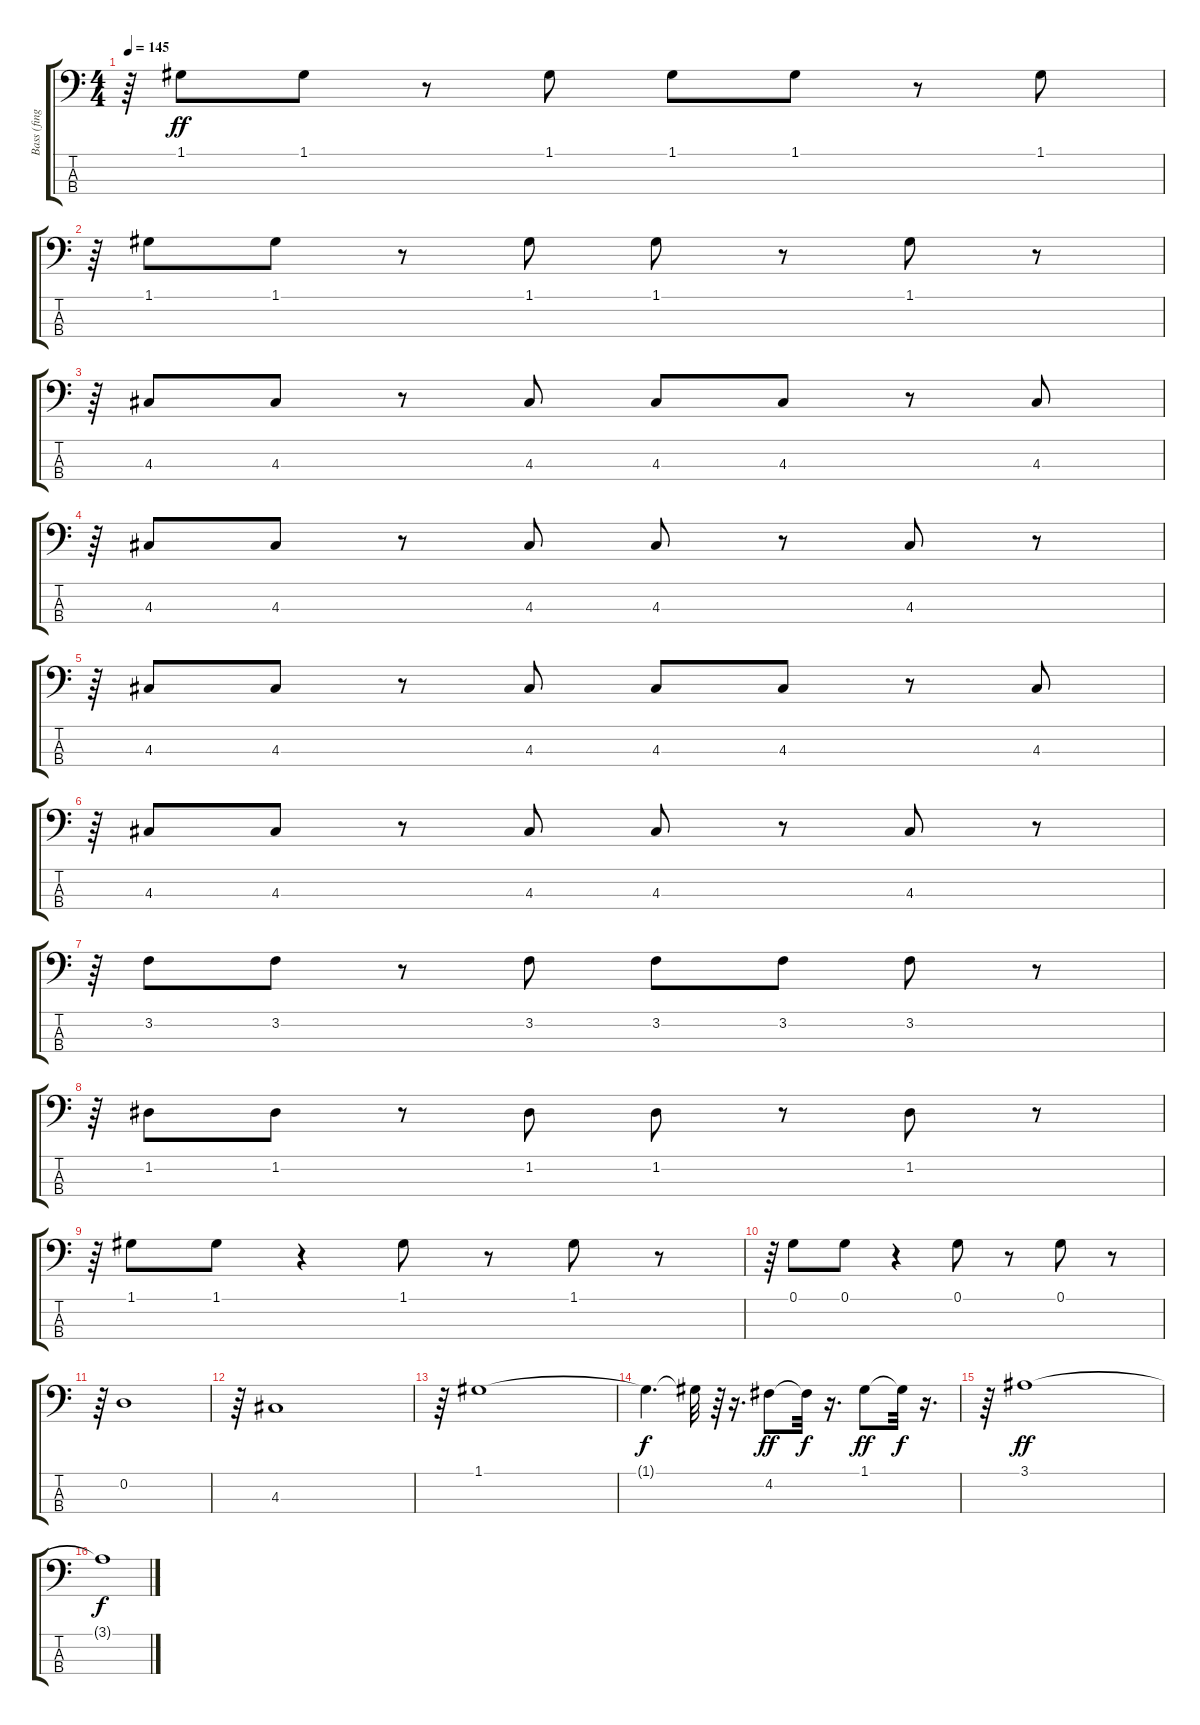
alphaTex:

\track ("Bass (finger)" "Bass (fing") {instrument electricbassfinger}
\staff {score tabs}
\tuning (G2 D2 A1 E1) {hide}
\ts (4 4)
\tempo 145
\clef f4
\ks c
r.64{dy ff} 1.1.8 1.1.8 r.8 1.1.8 1.1.8 1.1.8 r.8 1.1.8 |
r.64 1.1.8 1.1.8 r.8 1.1.8 1.1.8 r.8 1.1.8 r.8 |
r.64 4.3.8 4.3.8 r.8 4.3.8 4.3.8 4.3.8 r.8 4.3.8 |
r.64 4.3.8 4.3.8 r.8 4.3.8 4.3.8 r.8 4.3.8 r.8 |
r.64 4.3.8 4.3.8 r.8 4.3.8 4.3.8 4.3.8 r.8 4.3.8 |
r.64 4.3.8 4.3.8 r.8 4.3.8 4.3.8 r.8 4.3.8 r.8 |
r.64 3.2.8 3.2.8 r.8 3.2.8 3.2.8 3.2.8 3.2.8 r.8 |
r.64 1.2.8 1.2.8 r.8 1.2.8 1.2.8 r.8 1.2.8 r.8 |
r.64 1.1.8 1.1.8 r.4 1.1.8 r.8 1.1.8 r.8 |
r.64 0.1.8 0.1.8 r.4 0.1.8 r.8 0.1.8 r.8 |
r.64 0.2.1 |
r.64 4.3.1 |
r.64 1.1.1 |
1.1{t}.4{d dy f} 1.1{t}.32 r.64 r.16{d} 4.2.8{dy ff} 4.2{t}.32{dy f} r.16{d} 1.1.8{dy ff} 1.1{t}.32{dy f} r.16{d} |
r.64 3.1.1{dy ff} |
3.1{t}.1{dy f}
